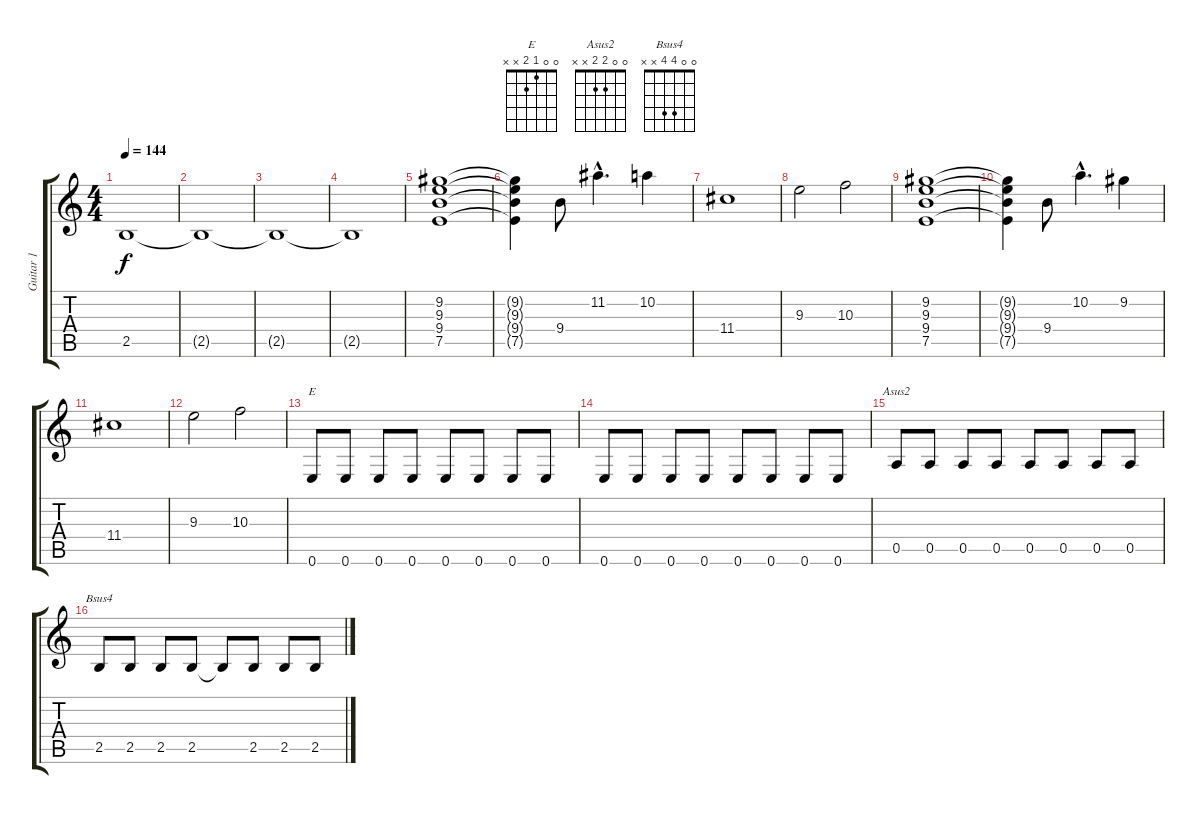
\track ("Guitar 1" "Guitar 1") {instrument electricguitarclean}
\staff {score tabs}
\tuning (E4 B3 G3 D3 A2 E2) {hide}
\chord ("E" 0 0 1 2 x x)
\chord ("Asus2" 0 0 2 2 x x)
\chord ("Bsus4" 0 0 4 4 x x)
\ts (4 4)
\tempo 144
\clef g2
\ks c
2.5.1{dy f} |
2.5{t}.1 |
2.5{t}.1 |
2.5{t}.1 |
(9.2 9.3 9.4 7.5).1 |
(9.2{t} 9.3{t} 9.4{t} 7.5{t}).4 9.4.8 11.2{hac}.4{d} 10.2.4 |
11.4.1 |
9.3.2 10.3.2 |
(9.2 9.3 9.4 7.5).1 |
(9.2{t} 9.3{t} 9.4{t} 7.5{t}).4 9.4.8 10.2{hac}.4{d} 9.2.4 |
11.4.1 |
9.3.2 10.3.2 |
0.6.8{ch "E"} 0.6.8 0.6.8 0.6.8 0.6.8 0.6.8 0.6.8 0.6.8 |
0.6.8 0.6.8 0.6.8 0.6.8 0.6.8 0.6.8 0.6.8 0.6.8 |
0.5.8{ch "Asus2"} 0.5.8 0.5.8 0.5.8 0.5.8 0.5.8 0.5.8 0.5.8 |
2.5.8{ch "Bsus4"} 2.5.8 2.5.8 2.5.8 2.5{t}.8 2.5.8 2.5.8 2.5.8
